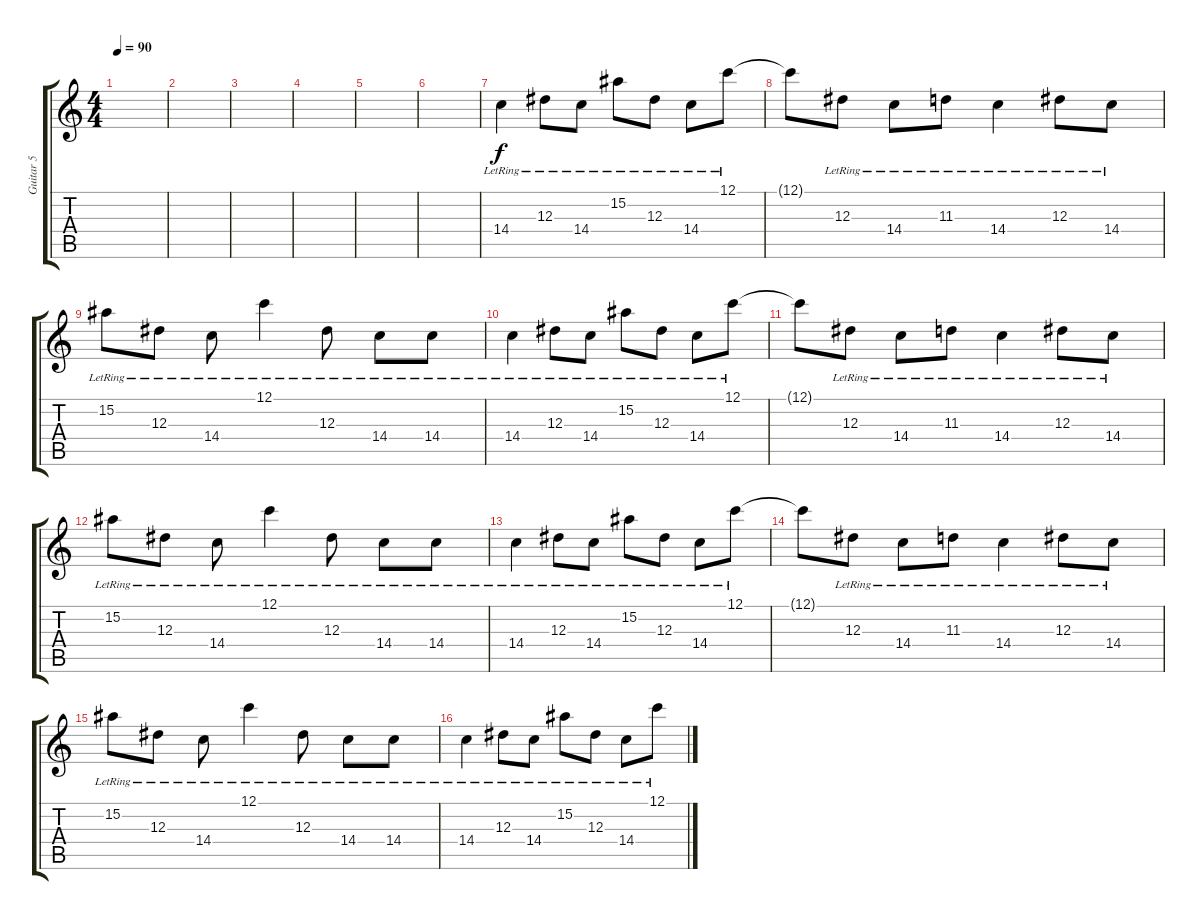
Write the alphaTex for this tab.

\track ("Guitar 5" "Guitar 5") {instrument electricguitarjazz}
\staff {score tabs}
\tuning (C4 G3 Eb3 Bb2 F2 C2) {hide}
\ts (4 4)
\tempo 90
\clef g2
\ks c
|
|
|
|
|
|
14.4{lr}.4 12.3{lr}.8 14.4{lr}.8 15.2{lr}.8 12.3{lr}.8 14.4{lr}.8 12.1{lr}.8 |
12.1{t}.8 12.3{lr}.8 14.4{lr}.8 11.3{lr}.8 14.4{lr}.4 12.3{lr}.8 14.4{lr}.8 |
15.2{lr}.8 12.3{lr}.8 14.4{lr}.8 12.1{lr}.4 12.3{lr}.8 14.4{lr}.8 14.4{lr}.8 |
14.4{lr}.4 12.3{lr}.8 14.4{lr}.8 15.2{lr}.8 12.3{lr}.8 14.4{lr}.8 12.1{lr}.8 |
12.1{t}.8 12.3{lr}.8 14.4{lr}.8 11.3{lr}.8 14.4{lr}.4 12.3{lr}.8 14.4{lr}.8 |
15.2{lr}.8 12.3{lr}.8 14.4{lr}.8 12.1{lr}.4 12.3{lr}.8 14.4{lr}.8 14.4{lr}.8 |
14.4{lr}.4 12.3{lr}.8 14.4{lr}.8 15.2{lr}.8 12.3{lr}.8 14.4{lr}.8 12.1{lr}.8 |
12.1{t}.8 12.3{lr}.8 14.4{lr}.8 11.3{lr}.8 14.4{lr}.4 12.3{lr}.8 14.4{lr}.8 |
15.2{lr}.8 12.3{lr}.8 14.4{lr}.8 12.1{lr}.4 12.3{lr}.8 14.4{lr}.8 14.4{lr}.8 |
14.4{lr}.4 12.3{lr}.8 14.4{lr}.8 15.2{lr}.8 12.3{lr}.8 14.4{lr}.8 12.1{lr}.8
